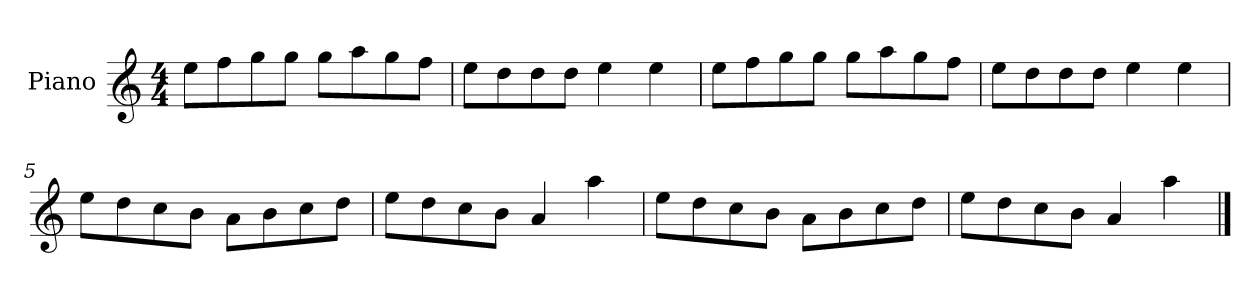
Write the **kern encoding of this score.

**kern
*part1
*staff1
*I"Piano
*I'P-no
*clefG2
*k[]
*M4/4
*MM90
=1
8ee\L
8ff\
8gg\
8gg\J
8gg\L
8aa\
8gg\
8ff\J
=2
8ee\L
8dd\
8dd\
8dd\J
4ee\
4ee\
=3
8ee\L
8ff\
8gg\
8gg\J
8gg\L
8aa\
8gg\
8ff\J
=4
8ee\L
8dd\
8dd\
8dd\J
4ee\
4ee\
=5
8ee\L
8dd\
8cc\
8b\J
8a\L
8b\
8cc\
8dd\J
!!LO:LB:g=z
=6
8ee\L
8dd\
8cc\
8b\J
4a/
4aa\
=7
8ee\L
8dd\
8cc\
8b\J
8a\L
8b\
8cc\
8dd\J
=8
8ee\L
8dd\
8cc\
8b\J
4a/
4aa\
==
*-
